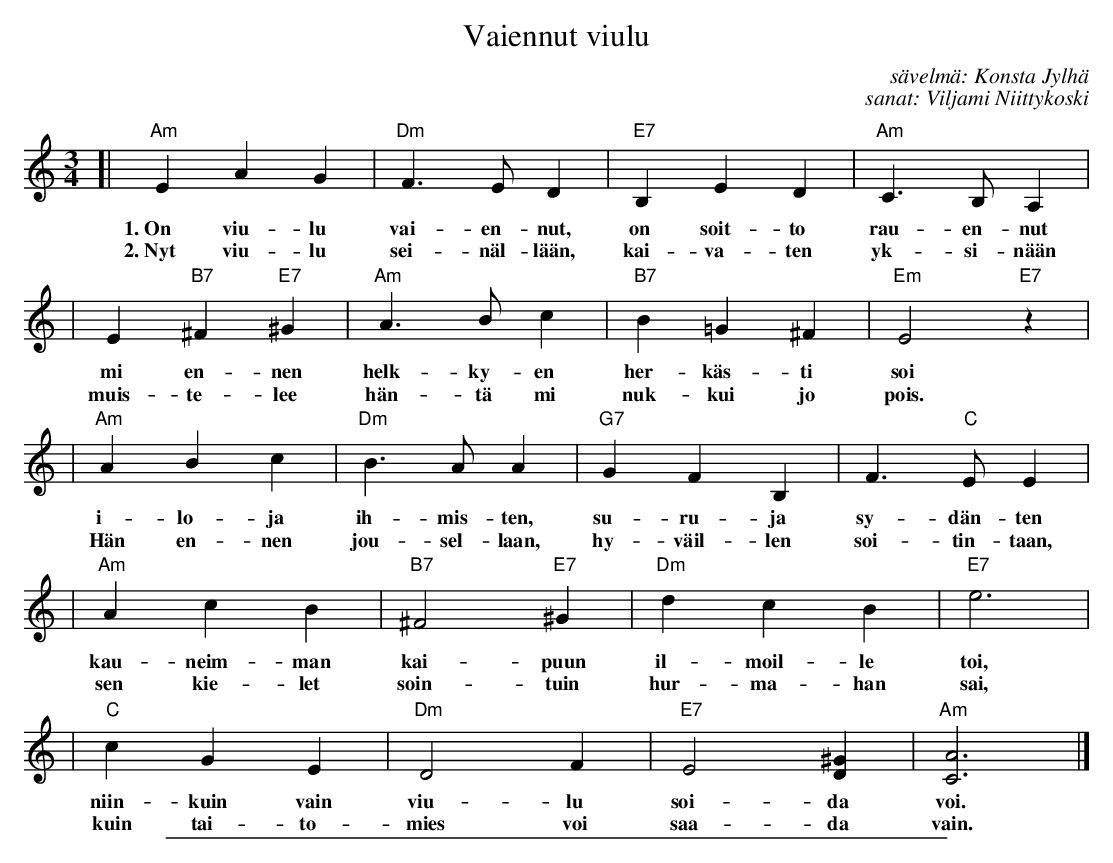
X:1
T: Vaiennut viulu
C: sävelmä: Konsta Jylhä
C: sanat: Viljami Niittykoski
M: 3/4
L: 1/4
K: Am
[| "Am"EAG | "Dm"F>ED | "E7"B,ED | "Am"C>B,A, |
w: 1.~On viu-lu vai-en-nut, on soit-to rau-en-nut
w: 2.~Nyt viu-lu sei-n\"al-l\"a\"an, kai-va-ten yk-si-n\"a\"an
| E"B7"^F"E7"^G | "Am"A>Bc | "B7"B=G^F | "Em"E2"E7"z |
w: mi en-nen helk-ky-en her-k\"as-ti soi
w: muis-te-lee h\"an-t\"a mi nuk-kui jo pois.
| "Am"ABc | "Dm"B>AA | "G7"GFB, | F>"C"EE |
w: i-lo-ja ih-mis-ten, su-ru-ja sy-d\"an-ten
w: H\"an en-nen jou-sel-laan, hy-v\"ail-len soi-tin-taan,
| "Am"AcB | "B7"^F2"E7"^G | "Dm"dcB | "E7"e3 |
w: kau-neim-man kai-puun il-moil-le toi,
w: sen kie-let soin-tuin hur-ma-han sai,
| "C"cGE | "Dm"D2F | "E7"E2[^GD] | "Am"[A3C3] |]
w: niin-kuin vain viu-lu soi-da voi.
w: kuin tai-to-mies voi saa-da vain.
